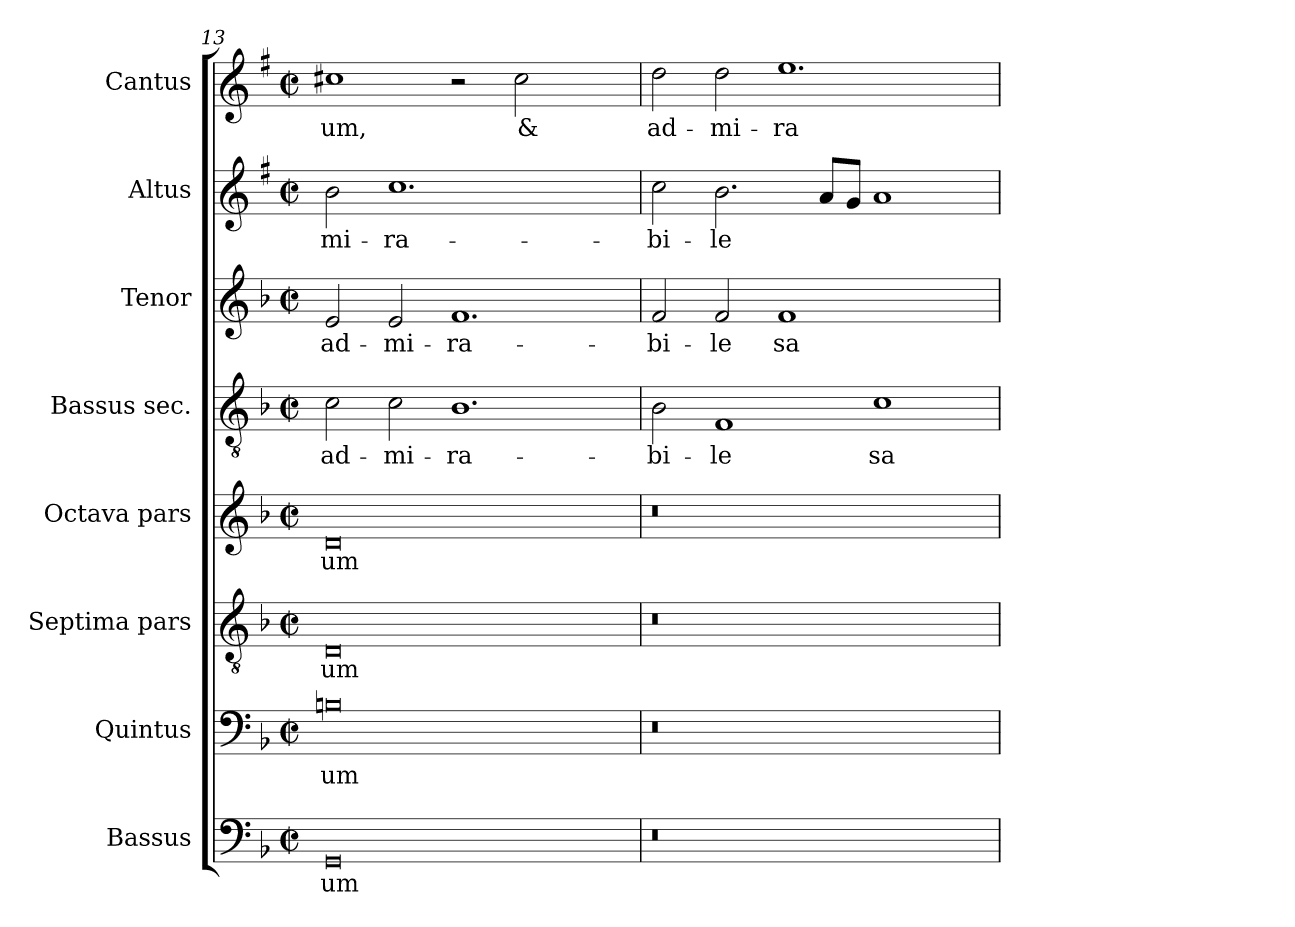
**kern	**text	**kern	**text	**kern	**text	**kern	**text	**kern	**text	**kern	**text	**kern	**text	**kern	**text
*part8	*part8	*part7	*part7	*part6	*part6	*part5	*part5	*part4	*part4	*part3	*part3	*part2	*part2	*part1	*part1
*staff8	*staff8	*staff7	*staff7	*staff6	*staff6	*staff5	*staff5	*staff4	*staff4	*staff3	*staff3	*staff2	*staff2	*staff1	*staff1
*I"Bassus	*	*I"Quintus	*	*I"Septima pars	*	*I"Octava pars	*	*I"Bassus sec.	*	*I"Tenor	*	*I"Altus	*	*I"Cantus	*
!!LO:LB:g=z
*clefF4	*	*clefF4	*	*clefGv2	*	*clefG2	*	*clefGv2	*	*clefG2	*	*clefG2	*	*clefG2	*
*	*	*	*	*	*	*	*	*	*	*	*	*ITrd1c2	*	*ITrd1c2	*
*k[b-]	*	*k[b-]	*	*k[b-]	*	*k[b-]	*	*k[b-]	*	*k[b-]	*	*k[b-]	*	*k[b-]	*
*F:	*	*F:	*	*F:	*	*F:	*	*F:	*	*F:	*	*F:	*	*F:	*
*M4/2	*	*M4/2	*	*M4/2	*	*M4/2	*	*M4/2	*	*M4/2	*	*M4/2	*	*M4/2	*
*met(c|)	*	*met(c|)	*	*met(c|)	*	*met(c|)	*	*met(c|)	*	*met(c|)	*	*met(c|)	*	*met(c|)	*
=13	=13	=13	=13	=13	=13	=13	=13	=13	=13	=13	=13	=13	=13	=13	=13
!	!LO:LY:b	!	!LO:LY:b	!	!LO:LY:b	!	!LO:LY:b	!	!LO:LY:b	!	!LO:LY:b	!	!LO:LY:b	!	!LO:LY:b
0GG	-um	0Bn	-um	0D	-um	0d	-um	2c	ad-	2e	ad-	2a	-mi-	1bn	-um,
!	!	!	!	!	!	!	!	!	!LO:LY:b	!	!LO:LY:b	!	!LO:LY:b	!	!
.	.	.	.	.	.	.	.	2c	-mi-	2e	-mi-	1.b-	-ra-	.	.
!	!	!	!	!	!	!	!	!	!LO:LY:b	!	!LO:LY:b	!	!	!	!
.	.	.	.	.	.	.	.	1.B-	-ra-	1.f	-ra-	.	.	2r	.
!	!	!	!	!	!	!	!	!	!	!	!	!	!	!	!LO:LY:b
.	.	.	.	.	.	.	.	.	.	.	.	.	.	2b	&
2ryy	.	2ryy	.	2ryy	.	2ryy	.	.	.	.	.	2ryy	.	2ryy	.
=14	=14	=14	=14	=14	=14	=14	=14	=14	=14	=14	=14	=14	=14	=14	=14
!	!	!	!	!	!	!	!	!	!LO:LY:b	!	!LO:LY:b	!	!LO:LY:b	!	!LO:LY:b
0r	.	0r	.	0r	.	0r	.	2B-	-bi-	2f	-bi-	2b-	-bi-	2cc	ad-
!	!	!	!	!	!	!	!	!	!LO:LY:b	!	!LO:LY:b	!	!LO:LY:b	!	!LO:LY:b
.	.	.	.	.	.	.	.	1F	-le	2f	-le	2.a	-le	2cc	-mi-
!	!	!	!	!	!	!	!	!	!	!	!LO:LY:b	!	!	!	!LO:LY:b
.	.	.	.	.	.	.	.	.	.	1f	sa-	.	.	1.dd	-ra-
.	.	.	.	.	.	.	.	.	.	.	.	8gL	.	.	.
.	.	.	.	.	.	.	.	.	.	.	.	8fJ	.	.	.
!	!	!	!	!	!	!	!	!	!LO:LY:b	!	!	!	!	!	!
.	.	.	.	.	.	.	.	1c	sa-	.	.	1g	.	.	.
2ryy	.	2ryy	.	2ryy	.	2ryy	.	.	.	2ryy	.	.	.	.	.
=	=	=	=	=	=	=	=	=	=	=	=	=	=	=	=
*-	*-	*-	*-	*-	*-	*-	*-	*-	*-	*-	*-	*-	*-	*-	*-
